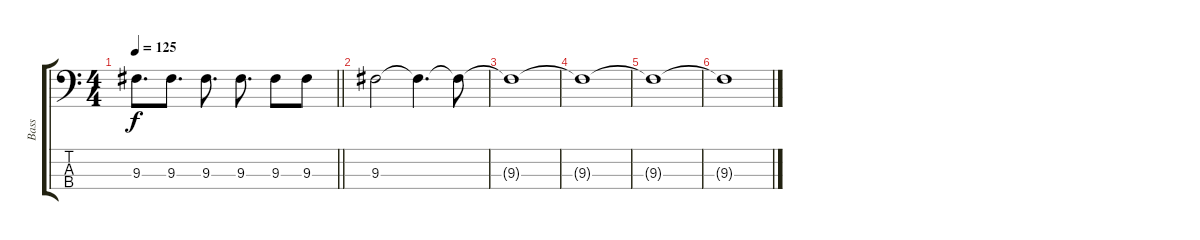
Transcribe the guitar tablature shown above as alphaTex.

\track ("Bass" "Bass") {instrument electricbasspick}
\staff {score tabs}
\tuning (G2 D2 A1 E1) {hide}
\ts (4 4)
\tempo 125
\clef f4
\barLineRight lightlight
\ks c
9.3.8{d dy f} 9.3.8{d} 9.3.8{d} 9.3.8{d} 9.3.8 9.3.8 |
9.3.2 9.3{t}.4{d} 9.3{t}.8 |
9.3{t}.1 |
9.3{t}.1 |
9.3{t}.1 |
9.3{t}.1
